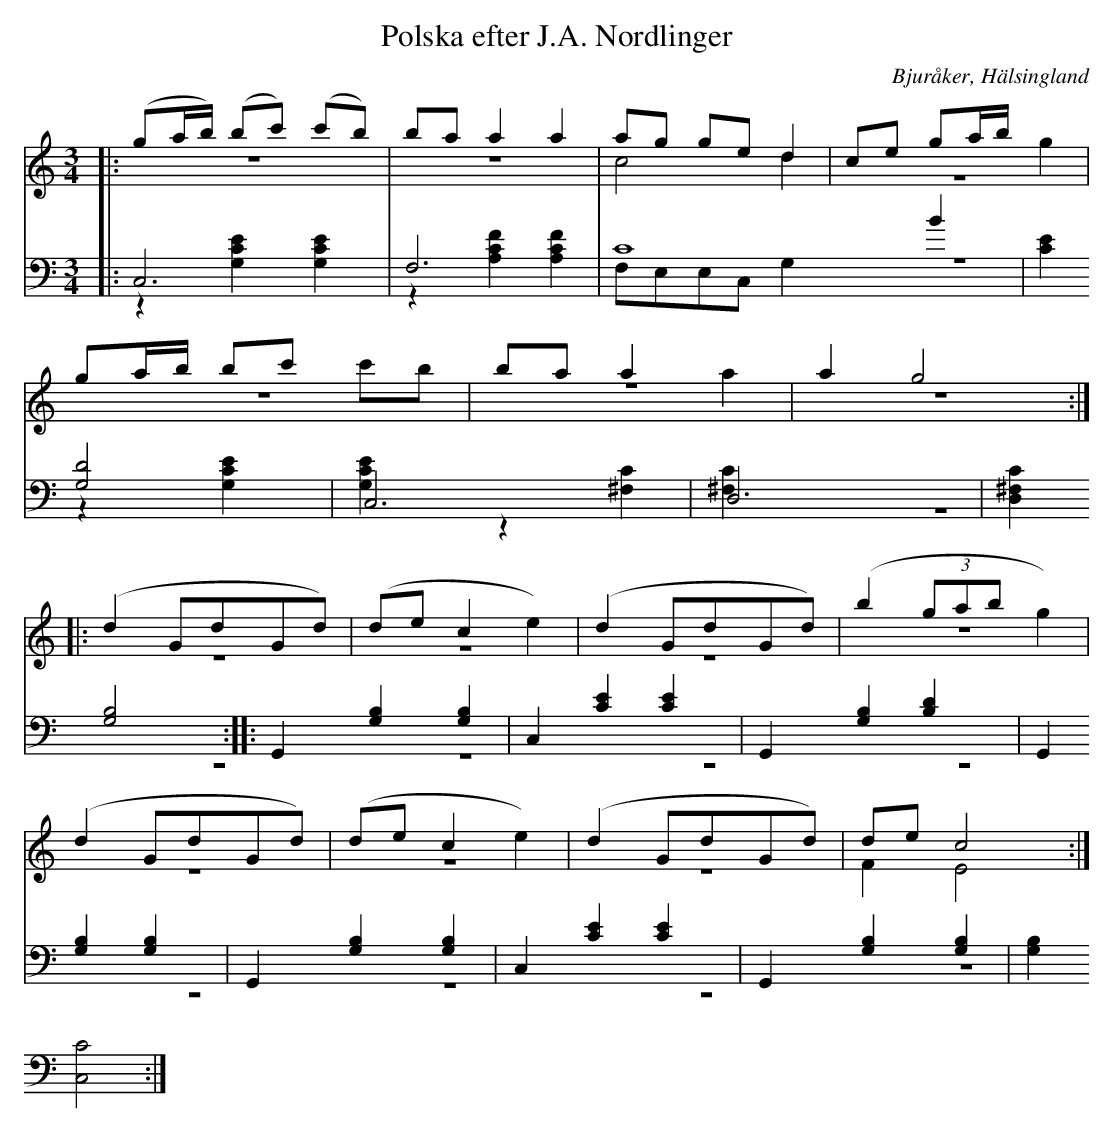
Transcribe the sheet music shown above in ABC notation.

X:1
T: Polska efter J.A. Nordlinger
O: Bjuråker, Hälsingland
M: 3/4
L: 1/8
K: C
V:1
V:2 merge
V:3
V:4 merge
V:1
|:(ga/b/) (bc') (c'b)|ba a2 a2|ag ge d2|ce ga/b/ g2|
ga/b/ bc' c'b|ba a2 a2|a2 g4:|
|:(d2 GdGd) |(de c2 e2)|(d2 GdGd)|(b2 (3gab g2)|
(d2 GdGd)|(de c2 e2)|(d2 GdGd)|de c4:|
V:2
|:z6|z6|c4 d2|z6|
z6|z6|z6:|
|: z6 |z6|z6|z6|
z6|z6|z6|F2 E4:|
V:3 clef=bass
|:C,6 |F,6|C8 B2|[C2E2] [G,4D4]|
C,6|D,6|[D,2^F,2C2] [G,4B,4]:|
|:G,,2 [G,2B,2]  [G,2B,2]|C,2 [C2E2] [C2E2]|G,,2 [G,2B,2]  [B,2D2]|G,,2 [G,2B,2]  [G,2B,2]|
G,,2 [G,2B,2]  [G,2B,2]|C,2 [C2E2] [C2E2]|G,,2 [G,2B,2]  [G,2B,2]|[G,2B,2] [C,4C4]:|
V:4 clef=bass
|:z2 [G,2C2E2] [G,2C2E2]|z2 [A,2C2F2] [A,2C2F2]|F,E,E,C, G,2|z6|
z2 [G,2C2E2] [G,2C2E2]|z2 [^F,2C2] [^F,2C2]|z6:|
|:z6 |z6|z6|z6|
z6|z6|z6|z6:|
